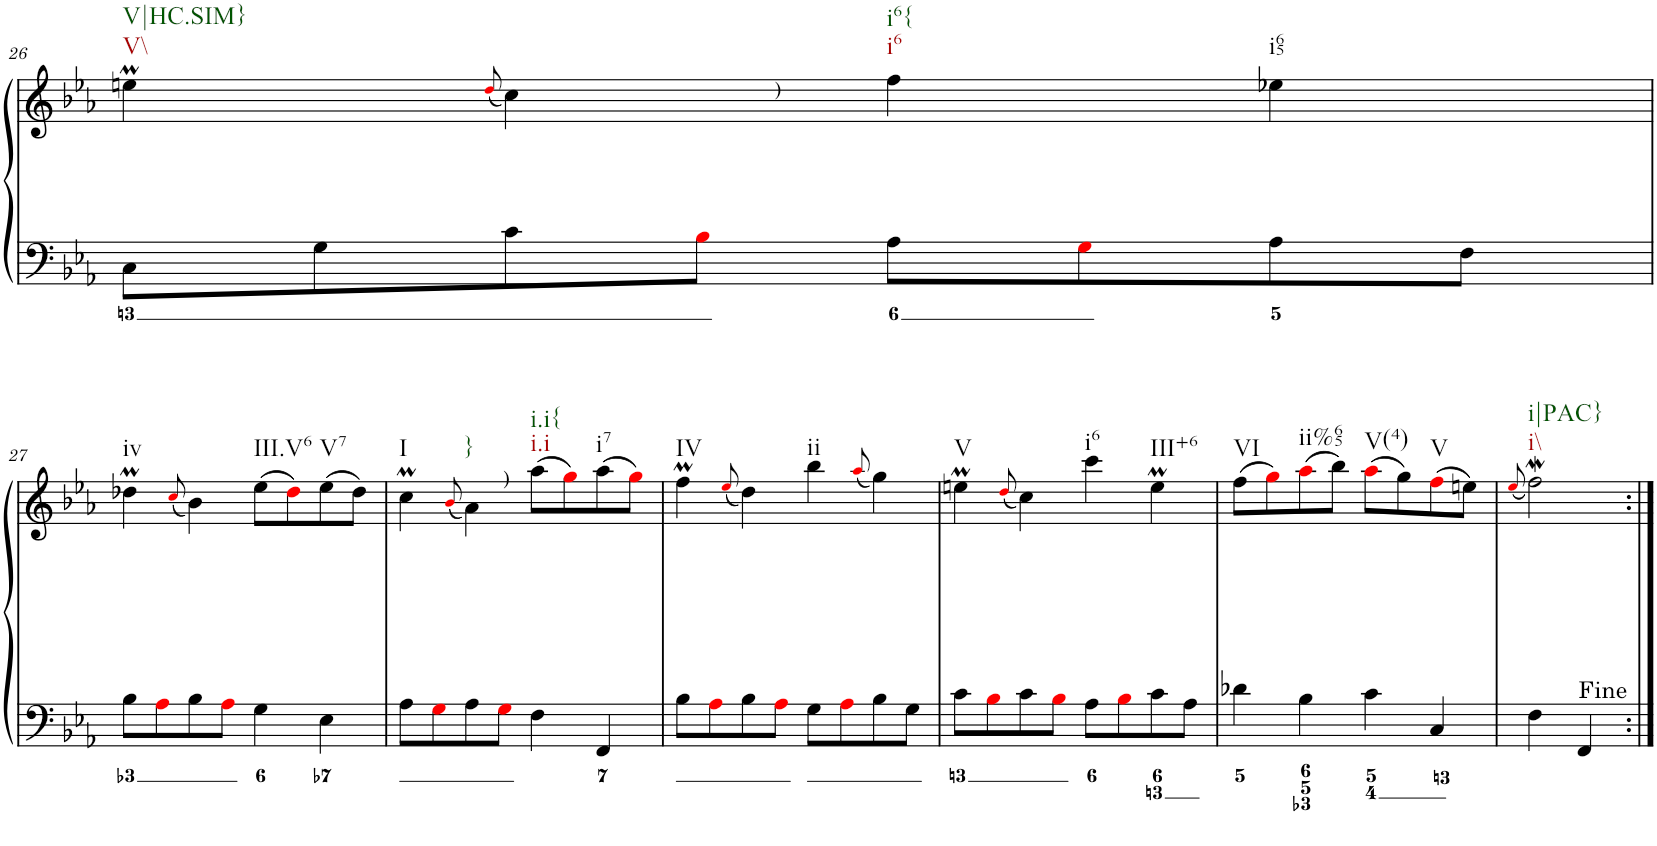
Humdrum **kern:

**kern	**kern
*part1	*part1
*staff2	*staff1
*I"Piano	*
*I'Pno.	*
!!LO:PB:g=z
*clefF4	*clefG2
*k[b-e-a-]	*k[b-e-a-]
*M2/2	*M2/2
=26	=26
!	!LO:TX:b:t=V\\
!	!LO:TX:b:t=V|HC.SIM}
8C\L	4eenm\
8G\	.
.	(8qddi/
!	!LO:TX:a:t=)
8c\	4cc\)
8B-i\J	.
!	!LO:TX:b:t=i6
!	!LO:TX:b:t=i6{
8A-\L	4ff\
8Gi\	.
!	!LO:TX:b:t=i65
8A-\	4ee-X\
8F\J	.
!!LO:LB:g=z
=27	=27
!	!LO:TX:b:t=iv
8B-\L	4dd-XM\
8A-i\	.
.	(8qcci/
8B-\	4b-\)
8A-i\J	.
!	!LO:TX:b:t=III.V6
4G\	(8ee-\L
.	8dd-i\)
!	!LO:TX:b:t=V7
4E-\	(8ee-\
.	8dd-\J)
=28	=28
!	!LO:TX:b:t=I
8A-\L	4ccM\
8Gi\	.
.	(8qb-i/
!	!LO:TX:a:t=)
!	!LO:TX:b:t=}
8A-\	4a-\)
8Gi\J	.
!	!LO:TX:b:t=i.i
!	!LO:TX:b:t=i.i{
4F\	(8aa-\L
.	8ggi\)
!	!LO:TX:b:t=i7
4FF/	(8aa-\
.	8ggi\J)
=29	=29
!	!LO:TX:b:t=IV
8B-\L	4ffM\
8A-i\	.
.	(8qee-i/
8B-\	4dd\)
8A-i\J	.
!	!LO:TX:b:t=ii
8G\L	4bb-\
8A-i\	.
.	(8qaa-i/
8B-\	4gg\)
8G\J	.
=30	=30
!	!LO:TX:b:t=V
8c\L	4eenm\
8B-i\	.
.	(8qddi/
8c\	4cc\)
8B-i\J	.
!	!LO:TX:b:t=i6
8A-\L	4ccc\
8B-i\	.
!	!LO:TX:b:t=III+6
8c\	4eem\
8A-\J	.
=31	=31
!	!LO:TX:b:t=VI
4d-X\	(8ff\L
.	8ggi\)
!	!LO:TX:b:t=ii%65
4B-\	(8aa-i\
.	8bb-\J)
!	!LO:TX:b:t=V(4)
4c\	(8aa-i\L
.	8gg\)
!	!LO:TX:b:t=V
4C/	(8ffi\
.	8een\J)
=32	=32
.	(8qee-i/
!	!LO:TX:b:t=i\\
!	!LO:TX:b:t=i|PAC}
4F\	2ffW\)
4FF/	.
=:|!	=:|!
*-	*-
